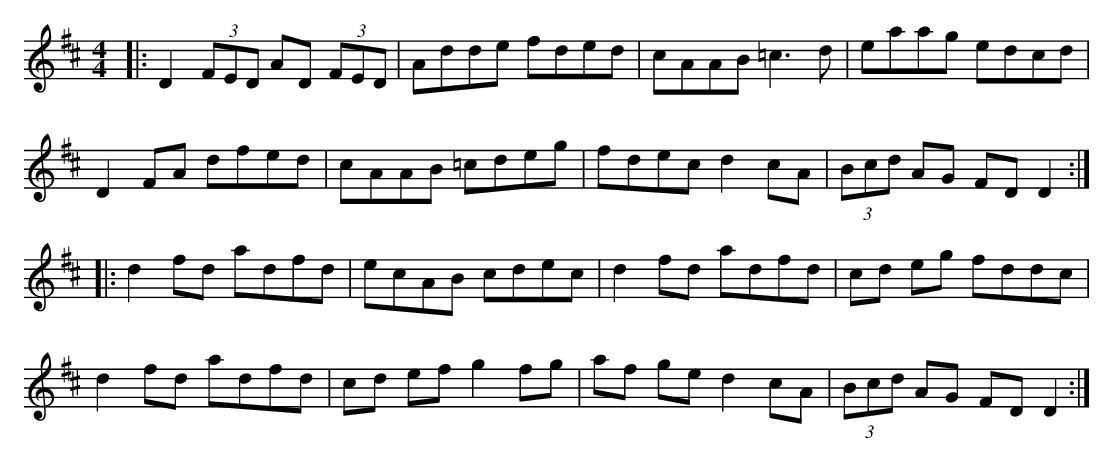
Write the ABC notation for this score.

X:1
M:4/4
K:D
|:D2 (3FED AD (3FED|Adde fded|cAAB =c3d|eaag edcd|
D2FA dfed|cAAB =cdeg|fdec d2cA|(3Bcd AG FDD2:|
|:d2fd adfd|ecAB cdec|d2fd adfd|cd eg fddc|
d2fd adfd|cd ef g2fg|af ge d2cA|(3Bcd AG FD D2:|
